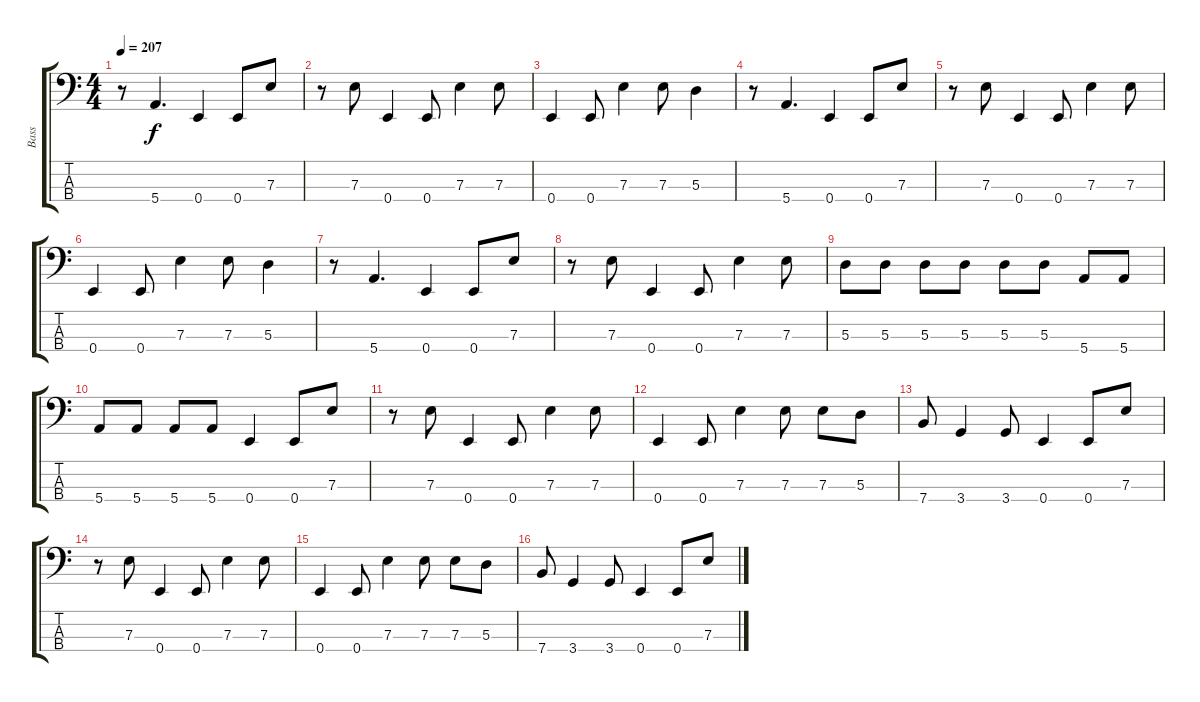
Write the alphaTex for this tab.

\track ("Bass" "Bass") {instrument electricbassfinger}
\staff {score tabs}
\tuning (G2 D2 A1 E1) {hide}
\ts (4 4)
\tempo 207
\clef f4
\ks c
r.8{dy f} 5.4.4{d} 0.4.4 0.4.8 7.3.8 |
r.8 7.3.8 0.4.4 0.4.8 7.3.4 7.3.8 |
0.4.4 0.4.8 7.3.4 7.3.8 5.3.4 |
r.8 5.4.4{d} 0.4.4 0.4.8 7.3.8 |
r.8 7.3.8 0.4.4 0.4.8 7.3.4 7.3.8 |
0.4.4 0.4.8 7.3.4 7.3.8 5.3.4 |
r.8 5.4.4{d} 0.4.4 0.4.8 7.3.8 |
r.8 7.3.8 0.4.4 0.4.8 7.3.4 7.3.8 |
5.3.8 5.3.8 5.3.8 5.3.8 5.3.8 5.3.8 5.4.8 5.4.8 |
5.4.8 5.4.8 5.4.8 5.4.8 0.4.4 0.4.8 7.3.8 |
r.8 7.3.8 0.4.4 0.4.8 7.3.4 7.3.8 |
0.4.4 0.4.8 7.3.4 7.3.8 7.3.8 5.3.8 |
7.4.8 3.4.4 3.4.8 0.4.4 0.4.8 7.3.8 |
r.8 7.3.8 0.4.4 0.4.8 7.3.4 7.3.8 |
0.4.4 0.4.8 7.3.4 7.3.8 7.3.8 5.3.8 |
7.4.8 3.4.4 3.4.8 0.4.4 0.4.8 7.3.8
